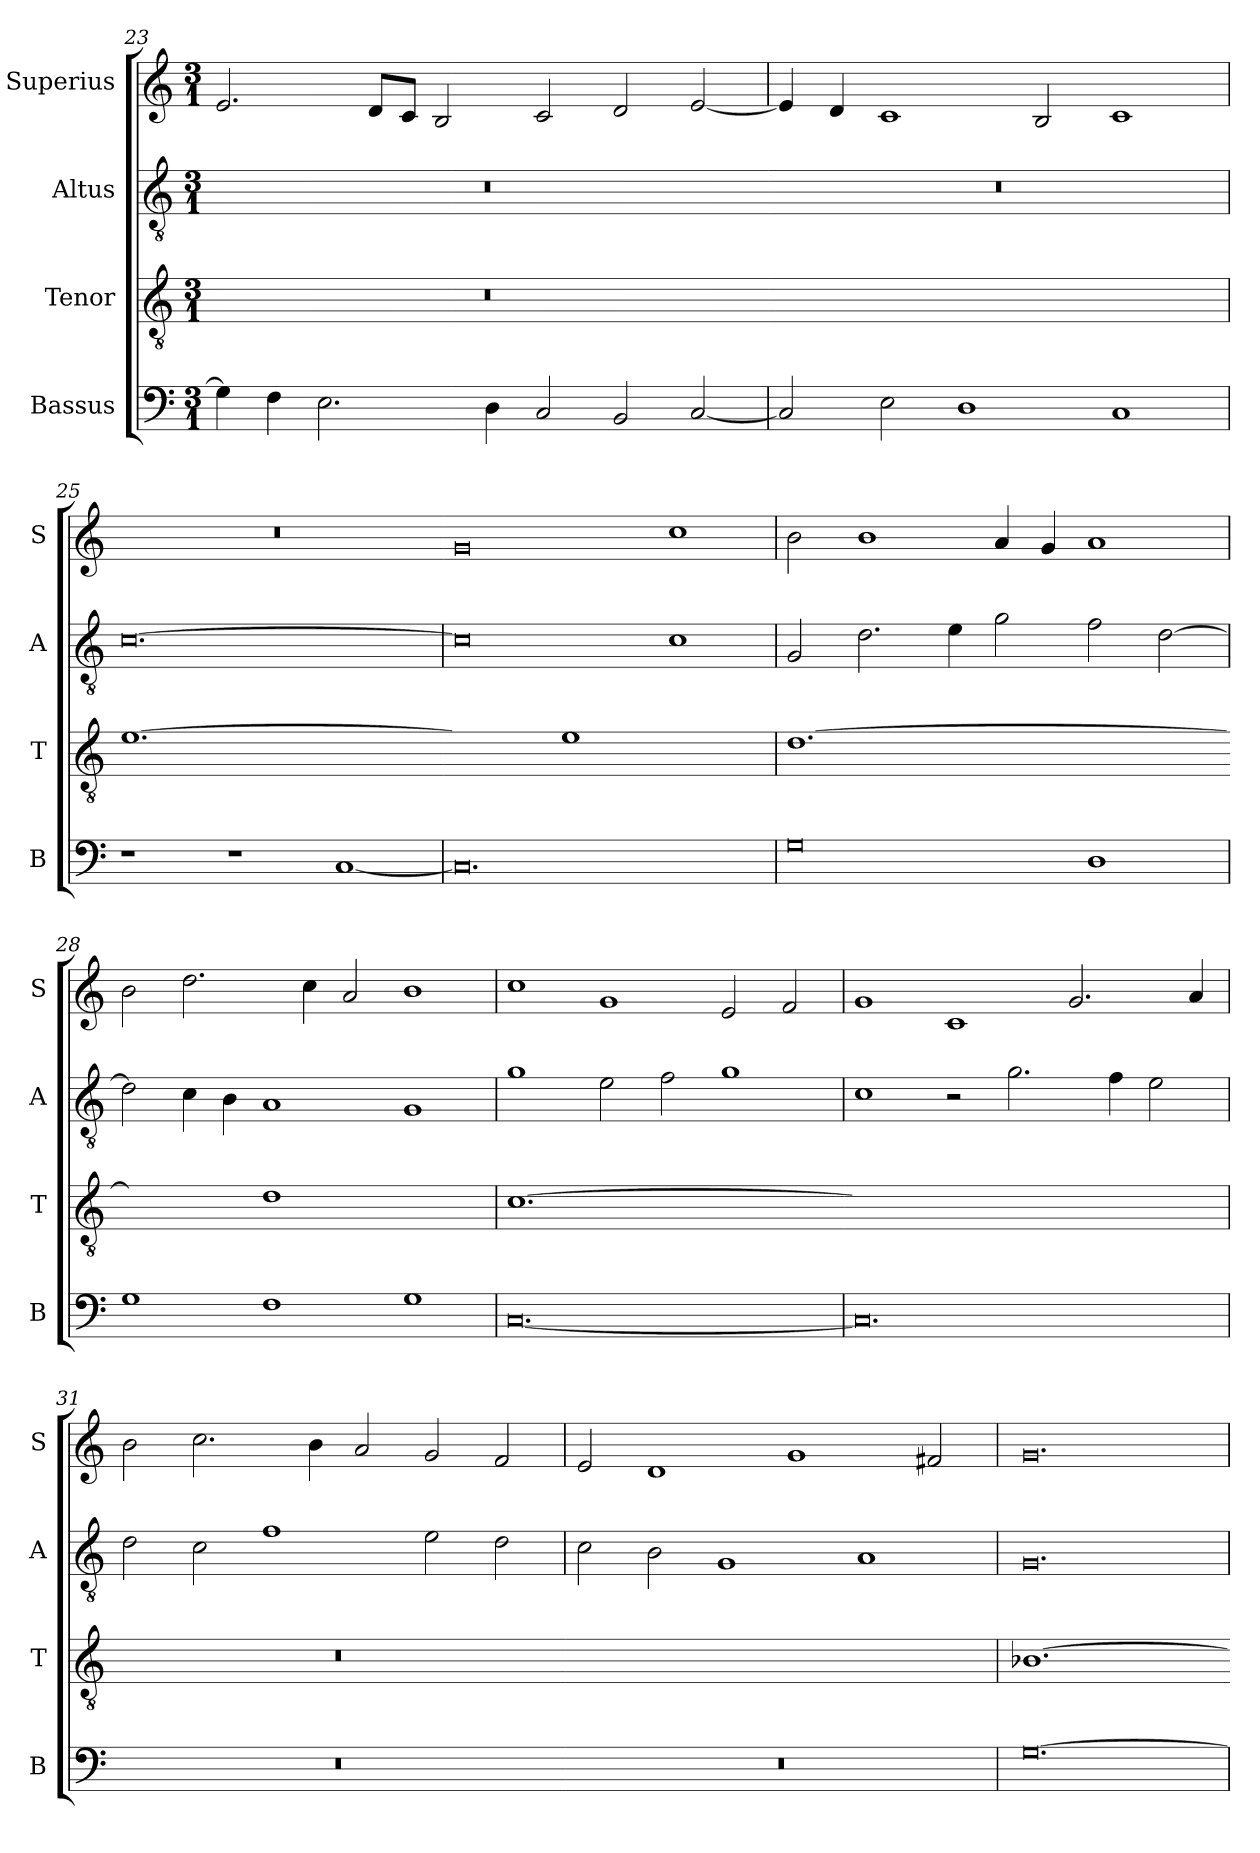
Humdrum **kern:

**kern	**kern	**kern	**kern
*part4	*part3	*part2	*part1
*staff4	*staff3	*staff2	*staff1
*I"Bassus	*I"Tenor	*I"Altus	*I"Superius
*I'B	*I'T	*I'A	*I'S
*clefF4	*clefGv2	*clefGv2	*clefG2
*k[]	*k[]	*k[]	*k[]
*M3/1	*M3/1	*M3/1	*M3/1
=23	=23	=23	=23
!	!LO:N:vis=1.	!	!
4G\]	0.r	0.r	2.e/
4F\	.	.	.
2.E\	.	.	.
.	.	.	8d/L
.	.	.	8c/J
.	.	.	2B/
4D\	.	.	.
2C/	.	.	2c/
2BB/	.	.	2d/
[2C/	.	.	[2e/
=24	=24-	=24	=24
!	!LO:N:vis=1.	!	!
2C/]	0.ryy	0.r	4e/]
.	.	.	4d/
2E\	.	.	1c
1D	.	.	.
.	.	.	2B/
1C	.	.	1c
=25	=25	=25	=25
!	!LO:N:vis=1.	!	!
1r	[0.e	[0.c	0.r
1r	.	.	.
[1C	.	.	.
=26	=26-	=26	=26
!	!LO:N:vis=2	!	!
0.C]	1eyy]	0c]	0g
!	!LO:N:vis=1	!	!
.	0e	.	.
.	.	1c	1cc
=27	=27	=27	=27
!	!LO:N:vis=1.	!	!
0G	[0.d	2G/	2b\
.	.	2.d\	1b
.	.	4e\	.
.	.	2g\	4a/
.	.	.	4g/
1D	.	2f\	1a
.	.	[2d\	.
=28	=28-	=28	=28
!	!LO:N:vis=2	!	!
1G	1dyy]	2d\]	2b\
.	.	4c\	2.dd\
.	.	4B\	.
!	!LO:N:vis=1	!	!
1F	0d	1A	.
.	.	.	4cc\
.	.	.	2a/
1G	.	1G	1b
=29	=29	=29	=29
!	!LO:N:vis=1.	!	!
[0.C	[0.c	1g	1cc
.	.	2e\	1g
.	.	2f\	.
.	.	1g	2e/
.	.	.	2f/
=30	=30-	=30	=30
!	!LO:N:vis=1.	!	!
0.C]	0.cyy]	1c	1g
.	.	2r	1c
.	.	2.g\	.
.	.	.	2.g/
.	.	4f\	.
.	.	2e\	.
.	.	.	4a/
=31	=31	=31	=31
!	!LO:N:vis=1.	!	!
0.r	0.r	2d\	2b\
.	.	2c\	2.cc\
.	.	1f	.
.	.	.	4b\
.	.	.	2a/
.	.	2e\	2g/
.	.	2d\	2f/
=32	=32-	=32	=32
!	!LO:N:vis=1.	!	!
0.r	0.ryy	2c\	2e/
.	.	2B\	1d
.	.	1G	.
.	.	.	1g
.	.	1A	.
.	.	.	2f#X/
=33	=33	=33	=33
!	!LO:N:vis=1.	!	!
[0.G	[0.B-X	0.G	0.g
=	=-	=	=
*-	*-	*-	*-
